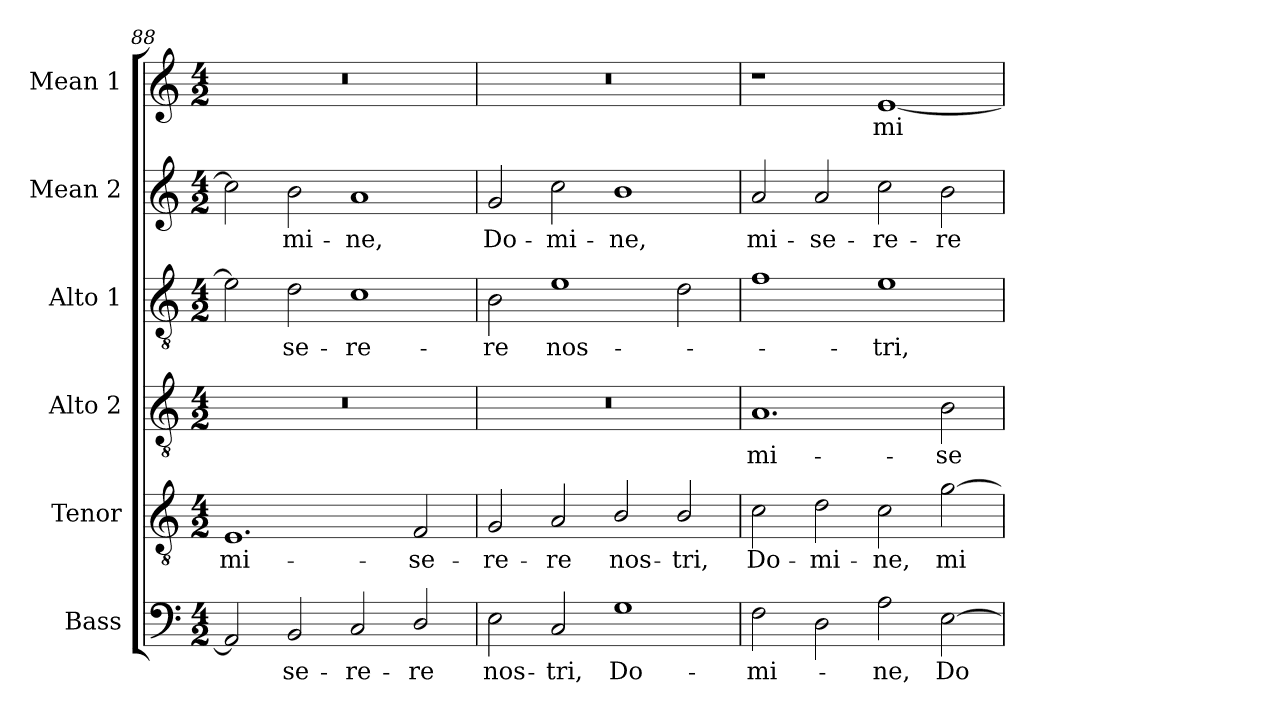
**kern	**text	**kern	**text	**kern	**text	**kern	**text	**kern	**text	**kern	**text
*part6	*part6	*part5	*part5	*part4	*part4	*part3	*part3	*part2	*part2	*part1	*part1
*staff6	*staff6	*staff5	*staff5	*staff4	*staff4	*staff3	*staff3	*staff2	*staff2	*staff1	*staff1
*I"Bass	*	*I"Tenor	*	*I"Alto 2	*	*I"Alto 1	*	*I"Mean 2	*	*I"Mean 1	*
*I'B.	*	*I'T.	*	*I'A2.	*	*I'A1	*	*I'M2.	*	*I'M1.	*
*clefF4	*	*clefGv2	*	*clefGv2	*	*clefGv2	*	*clefG2	*	*clefG2	*
*	*	*ITrd7c12	*	*ITrd7c12	*	*ITrd7c12	*	*	*	*	*
*k[]	*	*k[]	*	*k[]	*	*k[]	*	*k[]	*	*k[]	*
*a:	*	*a:	*	*a:	*	*a:	*	*a:	*	*a:	*
*M4/2	*	*M4/2	*	*M4/2	*	*M4/2	*	*M4/2	*	*M4/2	*
=88	=88	=88	=88	=88	=88	=88	=88	=88	=88	=88	=88
!	!	!	!LO:LY:b:color=#000000	!LO:N:vis=1	!	!	!	!	!	!LO:N:vis=1	!
2AAi/]	.	1.EEi	mi-	0r	.	2Ei\]	.	2cci\]	.	0r	.
!	!LO:LY:b:color=#000000	!	!	!	!	!	!	!	!	!	!
!	!	!	!	!	!	!	!LO:LY:b:color=#000000	!	!	!	!
!	!	!	!	!	!	!	!	!	!LO:LY:b:color=#000000	!	!
2BBi/	-se-	.	.	.	.	2Di\	-se-	2bi\	-mi-	.	.
!	!LO:LY:b:color=#000000	!	!	!	!	!	!	!	!	!	!
!	!	!	!	!	!	!	!LO:LY:b:color=#000000	!	!	!	!
!	!	!	!	!	!	!	!	!	!LO:LY:b:color=#000000	!	!
2Ci/	-re-	.	.	.	.	1Ci	-re-	1ai	-ne,	.	.
!	!LO:LY:b:color=#000000	!	!	!	!	!	!	!	!	!	!
!	!	!	!LO:LY:b:color=#000000	!	!	!	!	!	!	!	!
2Di/	-re	2FFi/	-se-	.	.	.	.	.	.	.	.
=89	=89	=89	=89	=89	=89	=89	=89	=89	=89	=89	=89
!	!LO:LY:b:color=#000000	!	!	!	!	!	!	!	!	!	!
!	!	!	!LO:LY:b:color=#000000	!LO:N:vis=1	!	!	!	!	!	!	!
!	!	!	!	!	!	!	!LO:LY:b:color=#000000	!	!	!	!
!	!	!	!	!	!	!	!	!	!LO:LY:b:color=#000000	!LO:N:vis=1	!
2Ei\	nos-	2GGi/	-re-	0r	.	2BBi\	-re	2gi/	Do-	0r	.
!	!LO:LY:b:color=#000000	!	!	!	!	!	!	!	!	!	!
!	!	!	!LO:LY:b:color=#000000	!	!	!	!	!	!	!	!
!	!	!	!	!	!	!	!LO:LY:b:color=#000000	!	!	!	!
!	!	!	!	!	!	!	!	!	!LO:LY:b:color=#000000	!	!
2Ci/	-tri,	2AAi/	-re	.	.	1Ei	nos-	2cci\	-mi-	.	.
!	!LO:LY:b:color=#000000	!	!	!	!	!	!	!	!	!	!
!	!	!	!LO:LY:b:color=#000000	!	!	!	!	!	!	!	!
!	!	!	!	!	!	!	!	!	!LO:LY:b:color=#000000	!	!
1Gi	Do-	2BBi/	nos-	.	.	.	.	1bi	-ne,	.	.
!	!	!	!LO:LY:b:color=#000000	!	!	!	!	!	!	!	!
.	.	2BBi/	-tri,	.	.	2Di\	.	.	.	.	.
!!LO:PB:g=z
=90	=90	=90	=90	=90	=90	=90	=90	=90	=90	=90	=90
!	!LO:LY:b:color=#000000	!	!	!	!	!	!	!	!	!	!
!	!	!	!LO:LY:b:color=#000000	!	!	!	!	!	!	!	!
!	!	!	!	!	!LO:LY:b:color=#000000	!	!	!	!	!	!
!	!	!	!	!	!	!	!	!	!LO:LY:b:color=#000000	!	!
2Fi\	-mi-	2Ci\	Do-	1.AAi	mi-	1Fi	.	2ai/	mi-	1r	.
!	!	!	!LO:LY:b:color=#000000	!	!	!	!	!	!	!	!
!	!	!	!	!	!	!	!	!	!LO:LY:b:color=#000000	!	!
2Di\	.	2Di\	-mi-	.	.	.	.	2ai/	-se-	.	.
!	!LO:LY:b:color=#000000	!	!	!	!	!	!	!	!	!	!
!	!	!	!LO:LY:b:color=#000000	!	!	!	!	!	!	!	!
!	!	!	!	!	!	!	!LO:LY:b:color=#000000	!	!	!	!
!	!	!	!	!	!	!	!	!	!LO:LY:b:color=#000000	!	!
!	!	!	!	!	!	!	!	!	!	!	!LO:LY:b:color=#000000
2Ai\	-ne,	2Ci\	-ne,	.	.	1Ei	-tri,	2cci\	-re-	[<1ei	mi-
!	!LO:LY:b:color=#000000	!	!	!	!	!	!	!	!	!	!
!	!	!	!LO:LY:b:color=#000000	!	!	!	!	!	!	!	!
!	!	!	!	!	!LO:LY:b:color=#000000	!	!	!	!	!	!
!	!	!	!	!	!	!	!	!	!LO:LY:b:color=#000000	!	!
[>2Ei\	Do-	[>2Gi\	mi-	2BBi\	-se-	.	.	2bi\	-re	.	.
=	=	=	=	=	=	=	=	=	=	=	=
*-	*-	*-	*-	*-	*-	*-	*-	*-	*-	*-	*-
